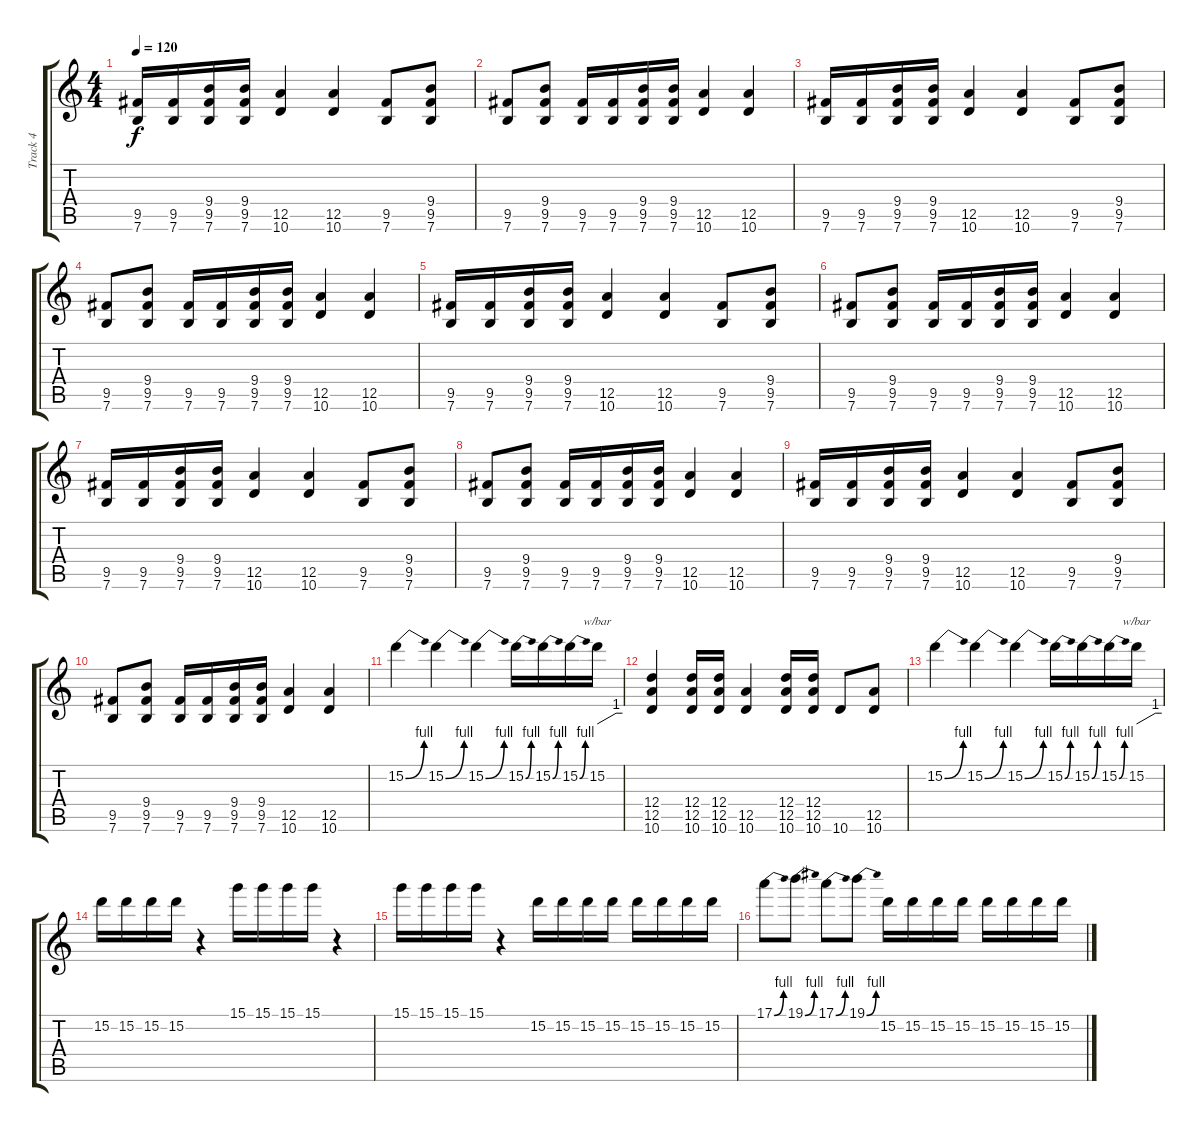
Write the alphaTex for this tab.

\track ("Track 4" "Track 4") {instrument overdrivenguitar}
\staff {score tabs}
\tuning (E4 B3 G3 D3 A2 E2) {hide}
\ts (4 4)
\tempo 120
\clef g2
\ks c
(9.5 7.6).16{dy f} (9.5 7.6).16 (9.4 9.5 7.6).16 (9.4 9.5 7.6).16 (12.5 10.6).4 (12.5 10.6).4 (9.5 7.6).8 (9.4 9.5 7.6).8 |
(9.5 7.6).8 (9.4 9.5 7.6).8 (9.5 7.6).16 (9.5 7.6).16 (9.4 9.5 7.6).16 (9.4 9.5 7.6).16 (12.5 10.6).4 (12.5 10.6).4 |
(9.5 7.6).16 (9.5 7.6).16 (9.4 9.5 7.6).16 (9.4 9.5 7.6).16 (12.5 10.6).4 (12.5 10.6).4 (9.5 7.6).8 (9.4 9.5 7.6).8 |
(9.5 7.6).8 (9.4 9.5 7.6).8 (9.5 7.6).16 (9.5 7.6).16 (9.4 9.5 7.6).16 (9.4 9.5 7.6).16 (12.5 10.6).4 (12.5 10.6).4 |
(9.5 7.6).16 (9.5 7.6).16 (9.4 9.5 7.6).16 (9.4 9.5 7.6).16 (12.5 10.6).4 (12.5 10.6).4 (9.5 7.6).8 (9.4 9.5 7.6).8 |
(9.5 7.6).8 (9.4 9.5 7.6).8 (9.5 7.6).16 (9.5 7.6).16 (9.4 9.5 7.6).16 (9.4 9.5 7.6).16 (12.5 10.6).4 (12.5 10.6).4 |
(9.5 7.6).16 (9.5 7.6).16 (9.4 9.5 7.6).16 (9.4 9.5 7.6).16 (12.5 10.6).4 (12.5 10.6).4 (9.5 7.6).8 (9.4 9.5 7.6).8 |
(9.5 7.6).8 (9.4 9.5 7.6).8 (9.5 7.6).16 (9.5 7.6).16 (9.4 9.5 7.6).16 (9.4 9.5 7.6).16 (12.5 10.6).4 (12.5 10.6).4 |
(9.5 7.6).16 (9.5 7.6).16 (9.4 9.5 7.6).16 (9.4 9.5 7.6).16 (12.5 10.6).4 (12.5 10.6).4 (9.5 7.6).8 (9.4 9.5 7.6).8 |
(9.5 7.6).8 (9.4 9.5 7.6).8 (9.5 7.6).16 (9.5 7.6).16 (9.4 9.5 7.6).16 (9.4 9.5 7.6).16 (12.5 10.6).4 (12.5 10.6).4 |
15.2{be (bend 0 0 60 4)}.4 15.2{be (bend 0 0 60 4)}.4 15.2{be (bend 0 0 60 4)}.4 15.2{be (bend 0 0 60 4)}.16 15.2{be (bend 0 0 60 4)}.16 15.2{be (bend 0 0 60 4)}.16 15.2.16{tbe (custom default 0 0 45 4 60 4)} |
(12.4 12.5 10.6).4 (12.4 12.5 10.6).16 (12.4 12.5 10.6).16 (12.5 10.6).4 (12.4 12.5 10.6).16 (12.4 12.5 10.6).16 10.6.8 (12.5 10.6).8 |
15.2{be (bend 0 0 60 4)}.4 15.2{be (bend 0 0 60 4)}.4 15.2{be (bend 0 0 60 4)}.4 15.2{be (bend 0 0 60 4)}.16 15.2{be (bend 0 0 60 4)}.16 15.2{be (bend 0 0 60 4)}.16 15.2.16{tbe (custom default 0 0 45 4 60 4)} |
15.2.16 15.2.16 15.2.16 15.2.16 r.4 15.1.16 15.1.16 15.1.16 15.1.16 r.4 |
15.1.16 15.1.16 15.1.16 15.1.16 r.4 15.2.16 15.2.16 15.2.16 15.2.16 15.2.16 15.2.16 15.2.16 15.2.16 |
17.1{be (bend 0 0 60 4)}.8 19.1{be (bend 0 0 60 4)}.8 17.1{be (bend 0 0 60 4)}.8 19.1{be (bend 0 0 60 4)}.8 15.2.16 15.2.16 15.2.16 15.2.16 15.2.16 15.2.16 15.2.16 15.2.16
